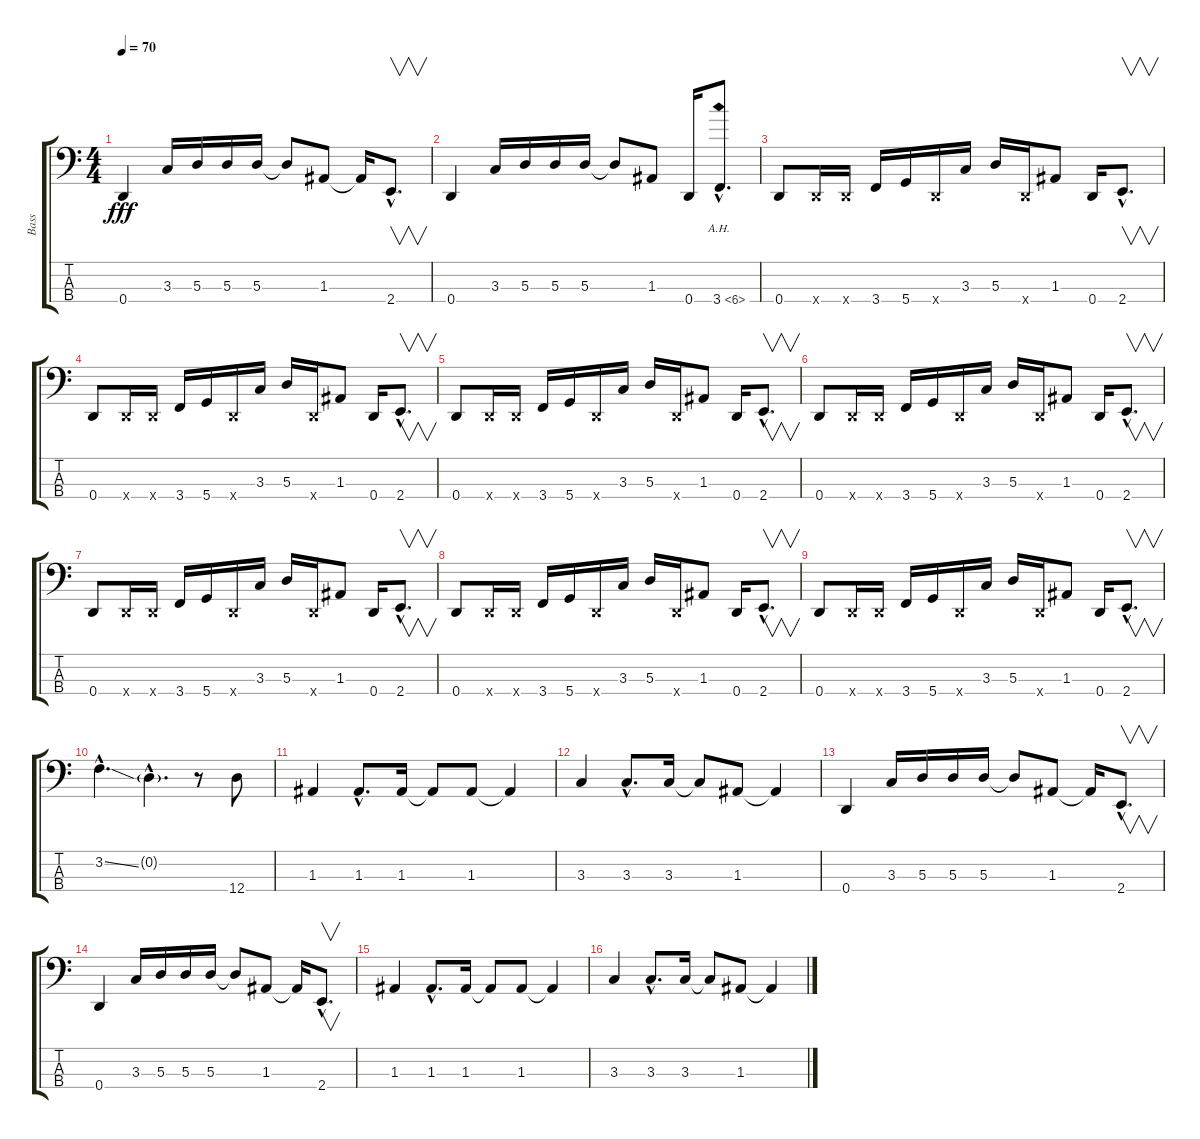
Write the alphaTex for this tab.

\track ("Bass" "Bass") {instrument electricbasspick}
\staff {score tabs}
\tuning (G2 D2 A1 D1) {hide}
\ts (4 4)
\tempo 70
\clef f4
\ks c
0.4.4{dy fff} 3.3.16 5.3.16 5.3.16 5.3.16 5.3{t}.8 1.3.8 1.3{t}.16 2.4{hac}.8{v d} |
0.4.4 3.3.16 5.3.16 5.3.16 5.3.16 5.3{t}.8 1.3.8 0.4.16 3.4{ah 3 hac}.8{d} |
0.4.8 0.4{x}.16 0.4{x}.16 3.4.16 5.4.16 0.4{x}.16 3.3.16 5.3.16 0.4{x}.16 1.3.8 0.4.16 2.4{hac}.8{v d} |
0.4.8 0.4{x}.16 0.4{x}.16 3.4.16 5.4.16 0.4{x}.16 3.3.16 5.3.16 0.4{x}.16 1.3.8 0.4.16 2.4{hac}.8{v d} |
0.4.8 0.4{x}.16 0.4{x}.16 3.4.16 5.4.16 0.4{x}.16 3.3.16 5.3.16 0.4{x}.16 1.3.8 0.4.16 2.4{hac}.8{v d} |
0.4.8 0.4{x}.16 0.4{x}.16 3.4.16 5.4.16 0.4{x}.16 3.3.16 5.3.16 0.4{x}.16 1.3.8 0.4.16 2.4{hac}.8{v d} |
0.4.8 0.4{x}.16 0.4{x}.16 3.4.16 5.4.16 0.4{x}.16 3.3.16 5.3.16 0.4{x}.16 1.3.8 0.4.16 2.4{hac}.8{v d} |
0.4.8 0.4{x}.16 0.4{x}.16 3.4.16 5.4.16 0.4{x}.16 3.3.16 5.3.16 0.4{x}.16 1.3.8 0.4.16 2.4{hac}.8{v d} |
0.4.8 0.4{x}.16 0.4{x}.16 3.4.16 5.4.16 0.4{x}.16 3.3.16 5.3.16 0.4{x}.16 1.3.8 0.4.16 2.4{hac}.8{v d} |
3.2{ss hac}.4{d} 0.2{g hac}.4{d} r.8 12.4.8 |
1.3.4 1.3{hac}.8{d} 1.3.16 1.3{t}.8 1.3.8 1.3{t}.4 |
3.3.4 3.3{hac}.8{d} 3.3.16 3.3{t}.8 1.3.8 1.3{t}.4 |
0.4.4 3.3.16 5.3.16 5.3.16 5.3.16 5.3{t}.8 1.3.8 1.3{t}.16 2.4{hac}.8{v d} |
0.4.4 3.3.16 5.3.16 5.3.16 5.3.16 5.3{t}.8 1.3.8 1.3{t}.16 2.4{hac}.8{v d} |
1.3.4 1.3{hac}.8{d} 1.3.16 1.3{t}.8 1.3.8 1.3{t}.4 |
3.3.4 3.3{hac}.8{d} 3.3.16 3.3{t}.8 1.3.8 1.3{t}.4
